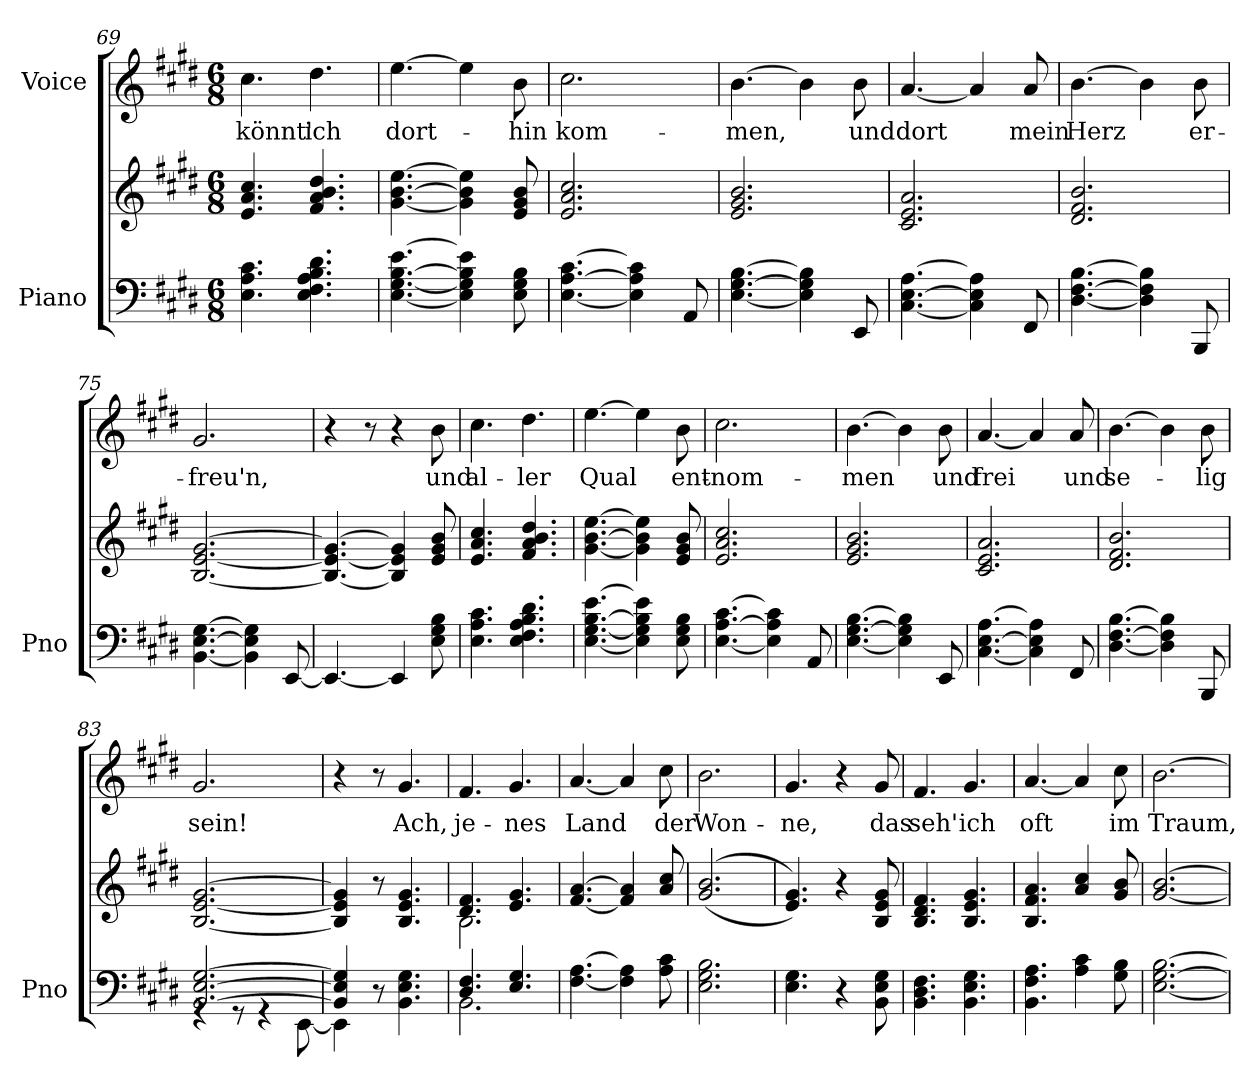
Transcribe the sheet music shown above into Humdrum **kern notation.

**kern	**kern	**kern	**text
*part2	*part2	*part1	*part1
*staff3	*staff2	*staff1	*staff1
*I"Piano	*	*I"Voice	*
*I'Pno	*	*	*
*clefF4	*clefG2	*clefG2	*
*k[f#c#g#d#]	*k[f#c#g#d#]	*k[f#c#g#d#]	*
*M6/8	*M6/8	*M6/8	*
=69	=69	=69	=69
!	!	!	!LO:LY:b
4.E\ 4.A\ 4.c#\	4.e/ 4.a/ 4.cc#/	4.cc#\	könnt'
!	!	!	!LO:LY:b
4.E\ 4.F#\ 4.A\ 4.B\ 4.d#\	4.f#/ 4.a/ 4.b/ 4.dd#/	4.dd#\	ich
=70	=70	=70	=70
!	!	!	!LO:LY:b
[4.E\ [4.G#\ [4.B\ [4.e\	[4.g#\ [4.b\ [4.ee\	[4.ee\	dort-
4E\] 4G#\] 4B\] 4e\]	4g#\] 4b\] 4ee\]	4ee\]	.
!	!	!	!LO:LY:b
8E\ 8G#\ 8B\	8e/ 8g#/ 8b/	8b\	hin
=71	=71	=71	=71
!	!	!	!LO:LY:b
[4.E\ [4.A\ [4.c#\	2.e/ 2.a/ 2.cc#/	2.cc#\	kom-
4E\] 4A\] 4c#\]	.	.	.
8AA/	.	.	.
=72	=72	=72	=72
!	!	!	!LO:LY:b
[4.E\ [4.G#\ [4.B\	2.e/ 2.g#/ 2.b/	[4.b\	-men,
4E\] 4G#\] 4B\]	.	4b\]	.
!	!	!	!LO:LY:b
8EE/	.	8b\	und
=73	=73	=73	=73
!	!	!	!LO:LY:b
[4.C#\ [4.E\ [4.A\	2.c#/ 2.e/ 2.a/	[4.a/	dort
4C#\] 4E\] 4A\]	.	4a/]	.
!	!	!	!LO:LY:b
8FF#/	.	8a/	mein
=74	=74	=74	=74
!	!	!	!LO:LY:b
[4.D#\ [4.F#\ [4.B\	2.d#/ 2.f#/ 2.b/	[4.b\	Herz
4D#\] 4F#\] 4B\]	.	4b\]	.
!	!	!	!LO:LY:b
8BBB/	.	8b\	er-
!!LO:PB:g=z
=75	=75	=75	=75
!	!	!	!LO:LY:b
[4.BB\ [4.E\ [4.G#\	[2.B/ [2.e/ [2.g#/	2.g#/	-freu'n,
4BB\] 4E\] 4G#\]	.	.	.
[8EE/	.	.	.
=76	=76	=76	=76
4.EE/_	4.B/_ 4.e/_ 4.g#/_	4r	.
.	.	8r	.
4EE/]	4B/] 4e/] 4g#/]	4r	.
!	!	!	!LO:LY:b
8E\ 8G#\ 8B\	8e/ 8g#/ 8b/	8b\	und
=77	=77	=77	=77
!	!	!	!LO:LY:b
4.E\ 4.A\ 4.c#\	4.e/ 4.a/ 4.cc#/	4.cc#\	al-
!	!	!	!LO:LY:b
4.E\ 4.F#\ 4.A\ 4.B\ 4.d#\	4.f#/ 4.a/ 4.b/ 4.dd#/	4.dd#\	-ler
=78	=78	=78	=78
!	!	!	!LO:LY:b
[4.E\ [4.G#\ [4.B\ [4.e\	[4.g#\ [4.b\ [4.ee\	[4.ee\	Qual
4E\] 4G#\] 4B\] 4e\]	4g#\] 4b\] 4ee\]	4ee\]	.
!	!	!	!LO:LY:b
8E\ 8G#\ 8B\	8e/ 8g#/ 8b/	8b\	ent-
=79	=79	=79	=79
!	!	!	!LO:LY:b
[4.E\ [4.A\ [4.c#\	2.e/ 2.a/ 2.cc#/	2.cc#\	-nom-
4E\] 4A\] 4c#\]	.	.	.
8AA/	.	.	.
=80	=80	=80	=80
!	!	!	!LO:LY:b
[4.E\ [4.G#\ [4.B\	2.e/ 2.g#/ 2.b/	[4.b\	-men
4E\] 4G#\] 4B\]	.	4b\]	.
!	!	!	!LO:LY:b
8EE/	.	8b\	und
=81	=81	=81	=81
!	!	!	!LO:LY:b
[4.C#\ [4.E\ [4.A\	2.c#/ 2.e/ 2.a/	[4.a/	frei
4C#\] 4E\] 4A\]	.	4a/]	.
!	!	!	!LO:LY:b
8FF#/	.	8a/	und
=82	=82	=82	=82
!	!	!	!LO:LY:b
[4.D#\ [4.F#\ [4.B\	2.d#/ 2.f#/ 2.b/	[4.b\	se-
4D#\] 4F#\] 4B\]	.	4b\]	.
!	!	!	!LO:LY:b
8BBB/	.	8b\	lig
=83	=83	=83	=83
*^	*	*	*
!	!	!	!	!LO:LY:b
[2.BB/ [2.E/ [2.G#/	4rGG	[2.B/ [2.e/ [2.g#/	2.g#/	sein!
.	8rGG	.	.	.
.	4rGG	.	.	.
.	[8EE\	.	.	.
!!LO:LB:g=z
=84	=84	=84	=84	=84
4BB/] 4E/] 4G#/]	4EE\]	4B/] 4e/] 4g#/]	4r	.
8r	8ryy	8r	8r	.
!	!	!	!	!LO:LY:b
4.BB\ 4.E\ 4.G#\	4.ryy	4.B/ 4.e/ 4.g#/	4.g#/	Ach,
=85	=85	=85	=85	=85
*	*	*^	*	*
!	!	!	!	!	!LO:LY:b
4.D#/ 4.F#/	2.BB\	4.d#/ 4.f#/	2.B\	4.f#/	je-
!	!	!	!	!	!LO:LY:b
4.E/ 4.G#/	.	4.e/ 4.g#/	.	4.g#/	-nes
*v	*v	*	*	*	*
*	*v	*v	*	*
=86	=86	=86	=86
!	!	!	!LO:LY:b
[4.F#\ [4.A\	[4.f#/ [4.a/	[4.a/	Land
4F#\] 4A\]	4f#/] 4a/]	4a/]	.
!	!	!	!LO:LY:b
8A\ 8c#\	8a/ 8cc#/	8cc#\	der
=87	=87	=87	=87
!	!	!	!LO:LY:b
2.E\ 2.G#\ 2.B\	(<(>2.g#/ 2.b/	2.b\	Won-
=88	=88	=88	=88
!	!	!	!LO:LY:b
4.E\ 4.G#\	4.e/ 4.g#/))	4.g#/	-ne,
4r	4r	4r	.
!	!	!	!LO:LY:b
8BB\ 8E\ 8G#\	8B/ 8e/ 8g#/	8g#/	das
=89	=89	=89	=89
!	!	!	!LO:LY:b
4.BB\ 4.D#\ 4.F#\	4.B/ 4.d#/ 4.f#/	4.f#/	seh'
!	!	!	!LO:LY:b
4.BB\ 4.E\ 4.G#\	4.B/ 4.e/ 4.g#/	4.g#/	ich
=90	=90	=90	=90
!	!	!	!LO:LY:b
4.BB\ 4.F#\ 4.A\	4.B/ 4.f#/ 4.a/	[4.a/	oft
4A\ 4c#\	4a/ 4cc#/	4a/]	.
!	!	!	!LO:LY:b
8G#\ 8B\	8g#/ 8b/	8cc#\	im
=91	=91	=91	=91
!	!	!	!LO:LY:b
[2.E\ [2.G#\ [2.B\	[2.g#/ [2.b/	[2.b\	Traum,
=	=	=	=
*-	*-	*-	*-
